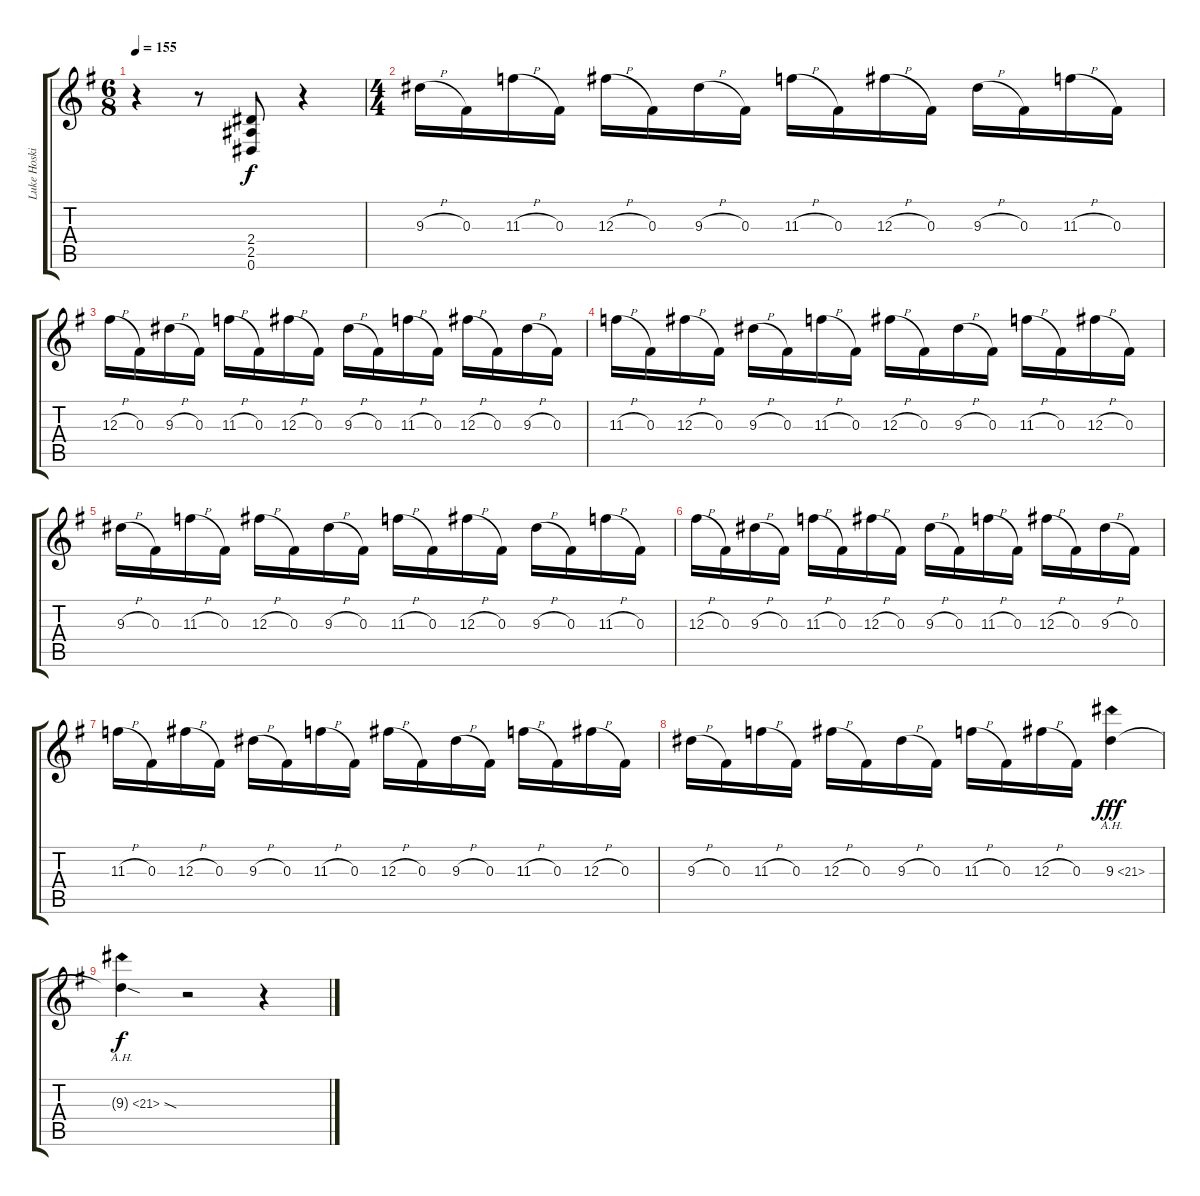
\track ("Luke Hoskin" "Luke Hoski") {instrument overdrivenguitar}
\staff {score tabs}
\tuning (Eb4 Bb3 Gb3 Db3 Ab2 Eb2) {hide}
\ts (6 8)
\tempo 155
\clef g2
\ks g
r.4{dy f} r.8 (2.4 2.5 0.6).8 r.4 |
\ts (4 4)
9.3{h}.16 0.3.16 11.3{h}.16 0.3.16 12.3{h}.16 0.3.16 9.3{h}.16 0.3.16 11.3{h}.16 0.3.16 12.3{h}.16 0.3.16 9.3{h}.16 0.3.16 11.3{h}.16 0.3.16 |
12.3{h}.16 0.3.16 9.3{h}.16 0.3.16 11.3{h}.16 0.3.16 12.3{h}.16 0.3.16 9.3{h}.16 0.3.16 11.3{h}.16 0.3.16 12.3{h}.16 0.3.16 9.3{h}.16 0.3.16 |
11.3{h}.16 0.3.16 12.3{h}.16 0.3.16 9.3{h}.16 0.3.16 11.3{h}.16 0.3.16 12.3{h}.16 0.3.16 9.3{h}.16 0.3.16 11.3{h}.16 0.3.16 12.3{h}.16 0.3.16 |
9.3{h}.16 0.3.16 11.3{h}.16 0.3.16 12.3{h}.16 0.3.16 9.3{h}.16 0.3.16 11.3{h}.16 0.3.16 12.3{h}.16 0.3.16 9.3{h}.16 0.3.16 11.3{h}.16 0.3.16 |
12.3{h}.16 0.3.16 9.3{h}.16 0.3.16 11.3{h}.16 0.3.16 12.3{h}.16 0.3.16 9.3{h}.16 0.3.16 11.3{h}.16 0.3.16 12.3{h}.16 0.3.16 9.3{h}.16 0.3.16 |
11.3{h}.16 0.3.16 12.3{h}.16 0.3.16 9.3{h}.16 0.3.16 11.3{h}.16 0.3.16 12.3{h}.16 0.3.16 9.3{h}.16 0.3.16 11.3{h}.16 0.3.16 12.3{h}.16 0.3.16 |
9.3{h}.16 0.3.16 11.3{h}.16 0.3.16 12.3{h}.16 0.3.16 9.3{h}.16 0.3.16 11.3{h}.16 0.3.16 12.3{h}.16 0.3.16 9.3{ah 12}.4{dy fff} |
9.3{ah 12 sod t}.4{dy f} r.2 r.4
